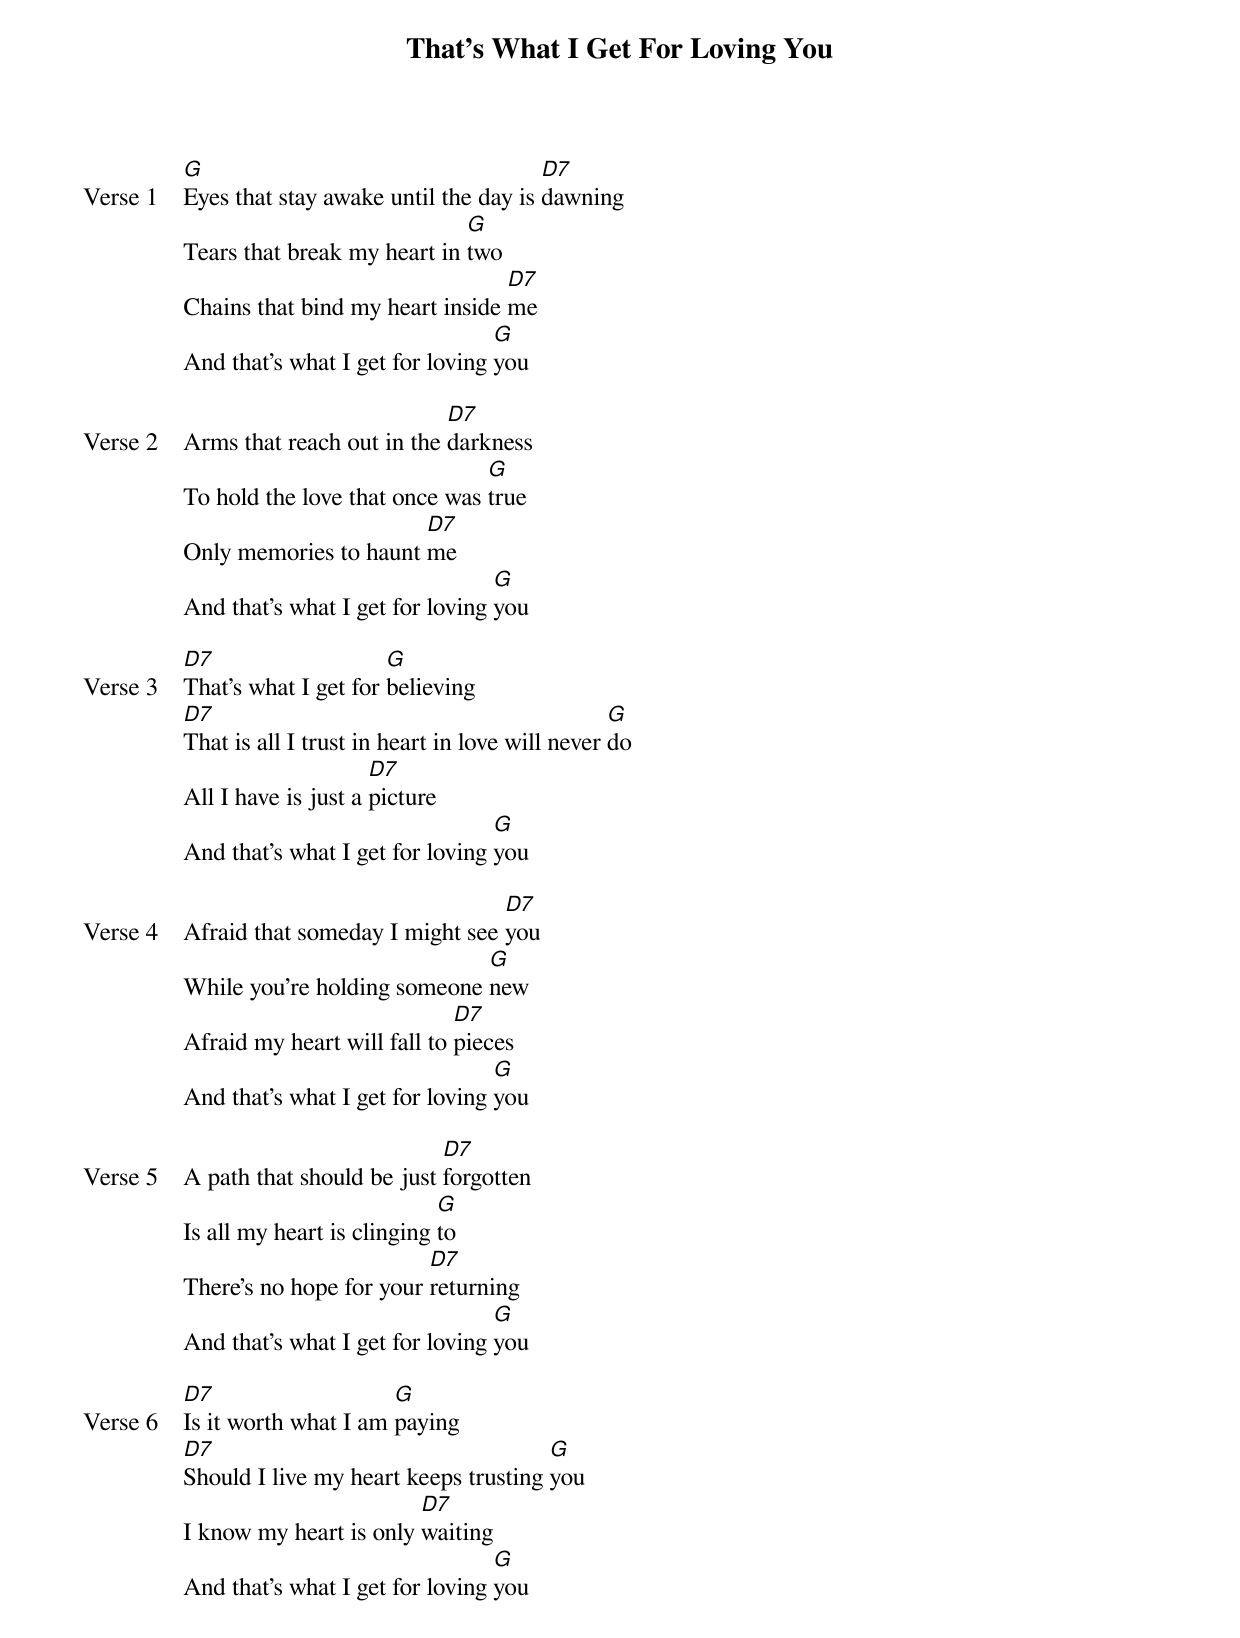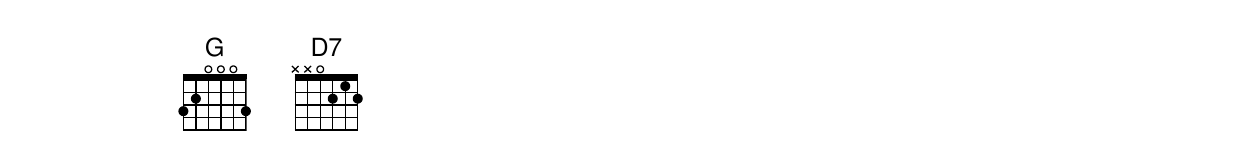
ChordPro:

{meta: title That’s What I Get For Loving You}
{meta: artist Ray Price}
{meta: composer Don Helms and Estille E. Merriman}
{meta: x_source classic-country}
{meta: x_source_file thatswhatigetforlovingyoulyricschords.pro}
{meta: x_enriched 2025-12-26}

{start_of_verse: Verse 1}
[G]Eyes that stay awake until the day is [D7]dawning
Tears that break my heart in [G]two
Chains that bind my heart inside [D7]me
And that's what I get for loving [G]you
{end_of_verse}

{start_of_verse: Verse 2}
Arms that reach out in the [D7]darkness
To hold the love that once was [G]true
Only memories to haunt [D7]me
And that's what I get for loving [G]you
{end_of_verse}

{start_of_verse: Verse 3}
[D7]That's what I get for [G]believing
[D7]That is all I trust in heart in love will never [G]do
All I have is just a [D7]picture
And that's what I get for loving [G]you
{end_of_verse}

{start_of_verse: Verse 4}
Afraid that someday I might see [D7]you
While you're holding someone [G]new
Afraid my heart will fall to [D7]pieces
And that's what I get for loving [G]you
{end_of_verse}

{start_of_verse: Verse 5}
A path that should be just [D7]forgotten
Is all my heart is clinging [G]to
There's no hope for your [D7]returning
And that's what I get for loving [G]you
{end_of_verse}

{start_of_verse: Verse 6}
[D7]Is it worth what I am [G]paying
[D7]Should I live my heart keeps trusting [G]you
I know my heart is only [D7]waiting
And that's what I get for loving [G]you
{end_of_verse}
